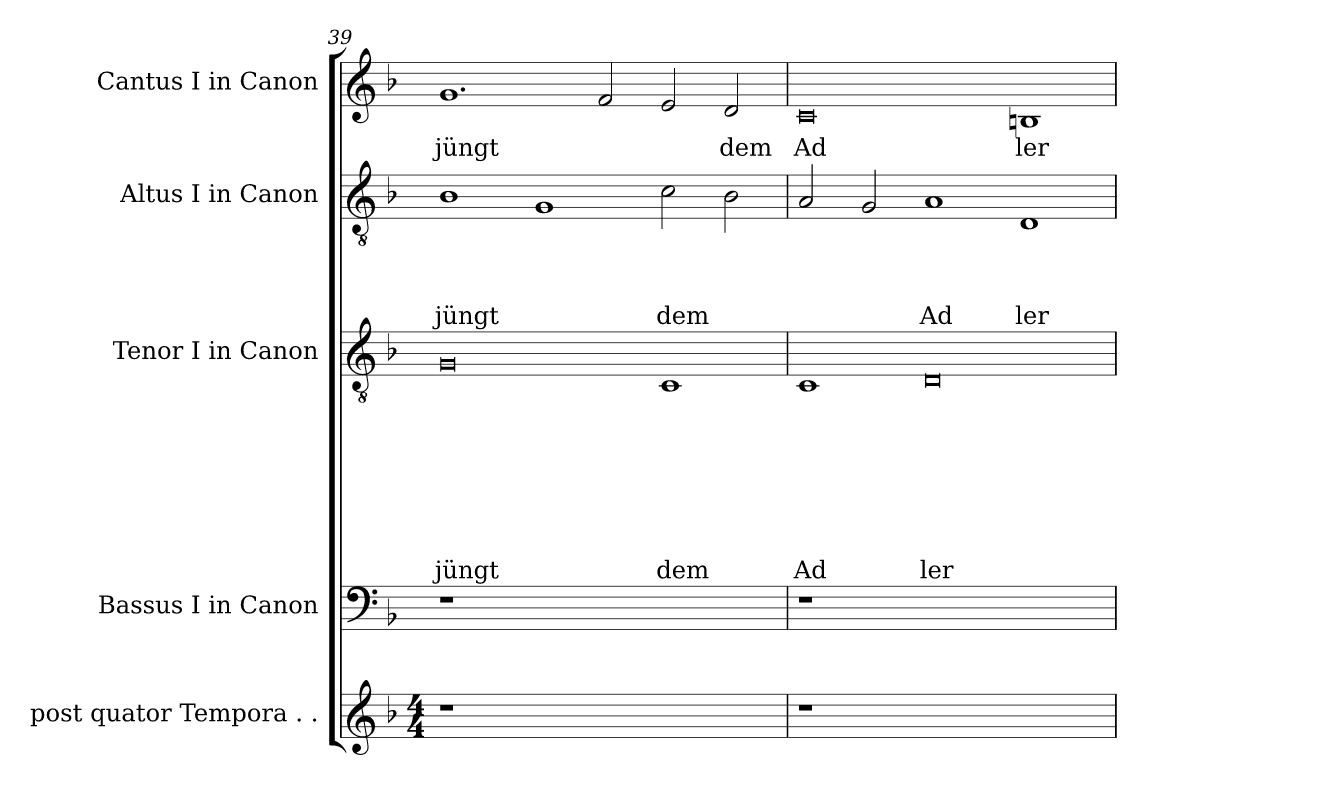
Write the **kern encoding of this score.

**kern	**kern	**kern	**text	**text	**text	**text	**text	**text	**text	**text	**kern	**text	**text	**text	**text	**kern	**text
*part5	*part4	*part3	*part3	*part3	*part3	*part3	*part3	*part3	*part3	*part3	*part2	*part2	*part2	*part2	*part2	*part1	*part1
*staff5	*staff4	*staff3	*staff3	*staff3	*staff3	*staff3	*staff3	*staff3	*staff3	*staff3	*staff2	*staff2	*staff2	*staff2	*staff2	*staff1	*staff1
*I"post quator Tempora . .	*I"Bassus I in Canon	*I"Tenor I in Canon	*	*	*	*	*	*	*	*	*I"Altus I in Canon	*	*	*	*	*I"Cantus I in Canon	*
*clefG2	*clefF4	*clefGv2	*	*	*	*	*	*	*	*	*clefGv2	*	*	*	*	*clefG2	*
*k[b-]	*k[b-]	*k[b-]	*	*	*	*	*	*	*	*	*k[b-]	*	*	*	*	*k[b-]	*
*F:	*F:	*F:	*	*	*	*	*	*	*	*	*F:	*	*	*	*	*F:	*
*M4/4	*	*	*	*	*	*	*	*	*	*	*	*	*	*	*	*	*
=39	=39	=39	=39	=39	=39	=39	=39	=39	=39	=39	=39	=39	=39	=39	=39	=39	=39
!	!	!	!	!	!	!	!	!	!	!LO:LY:b	!	!	!	!	!LO:LY:b	!	!LO:LY:b
1r	1r	0G	.	.	.	.	.	.	.	jüngt	1B-	.	.	.	jüngt	1.g	jüngt
0ryy	0ryy	.	.	.	.	.	.	.	.	.	1G	.	.	.	.	.	.
.	.	.	.	.	.	.	.	.	.	.	.	.	.	.	.	2f/	.
!	!	!	!	!	!	!	!	!	!	!LO:LY:b	!	!	!	!	!LO:LY:b	!	!
.	.	1C	.	.	.	.	.	.	.	dem	2c\	.	.	.	dem	2e/	.
!	!	!	!	!	!	!	!	!	!	!	!	!	!	!	!	!	!LO:LY:b
.	.	.	.	.	.	.	.	.	.	.	2B-\	.	.	.	.	2d/	dem
=40	=40	=40	=40	=40	=40	=40	=40	=40	=40	=40	=40	=40	=40	=40	=40	=40	=40
!	!	!	!	!	!	!	!	!	!	!LO:LY:b	!	!	!	!	!	!	!LO:LY:b
1r	1r	1C	.	.	.	.	.	.	.	Ad	2A/	.	.	.	.	0c	Ad
.	.	.	.	.	.	.	.	.	.	.	2G/	.	.	.	.	.	.
!	!	!	!	!	!	!	!	!	!	!LO:LY:b	!	!	!	!	!LO:LY:b	!	!
0ryy	0ryy	0D	.	.	.	.	.	.	.	ler	1A	.	.	.	Ad	.	.
!	!	!	!	!	!	!	!	!	!	!	!	!	!	!	!LO:LY:b	!	!LO:LY:b
.	.	.	.	.	.	.	.	.	.	.	1D	.	.	.	ler	1B	ler
=	=	=	=	=	=	=	=	=	=	=	=	=	=	=	=	=	=
*-	*-	*-	*-	*-	*-	*-	*-	*-	*-	*-	*-	*-	*-	*-	*-	*-	*-
